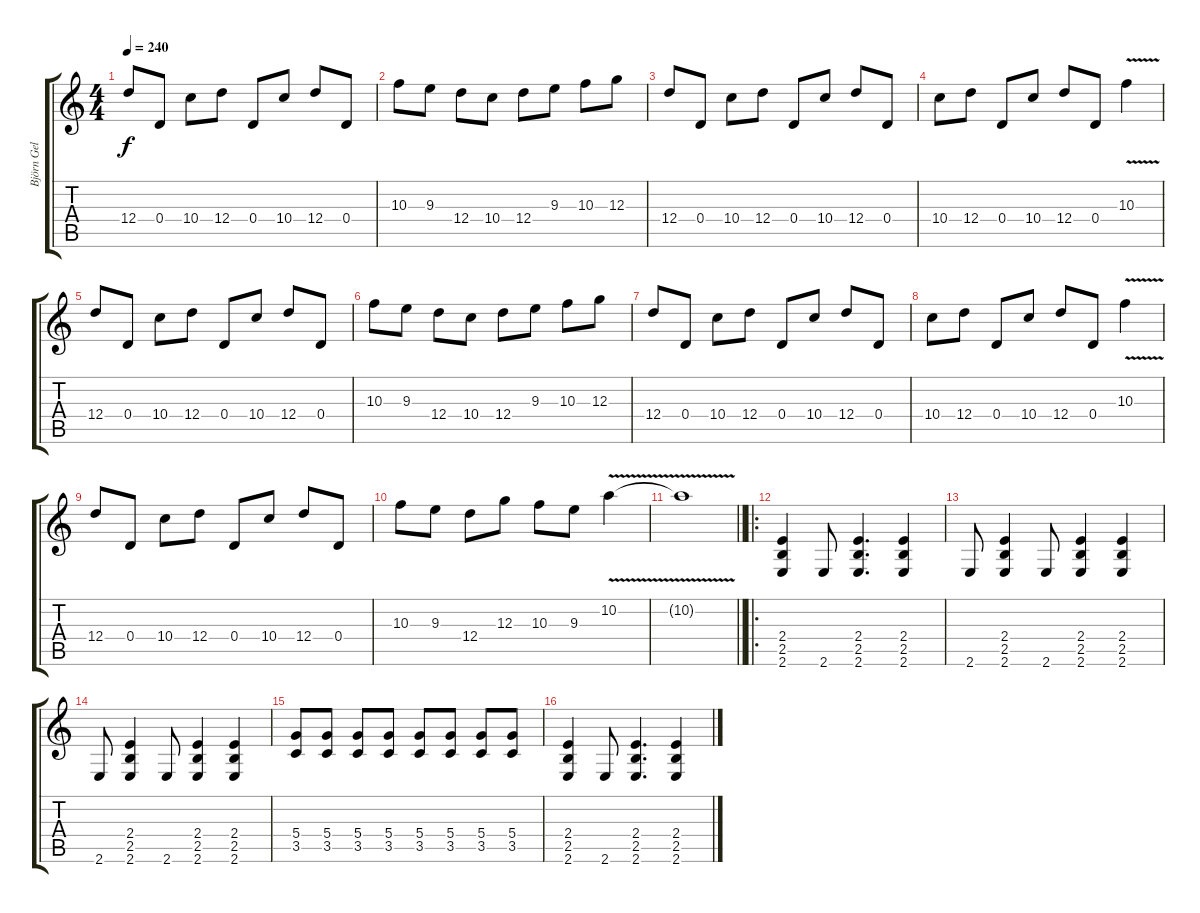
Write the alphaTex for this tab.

\track (" Björn Gelotte" " Björn Gel") {instrument overdrivenguitar}
\staff {score tabs}
\tuning (E4 B3 G3 D3 A2 D2) {hide}
\ts (4 4)
\tempo 240
\clef g2
\ks c
12.4.8{dy f} 0.4.8 10.4.8 12.4.8 0.4.8 10.4.8 12.4.8 0.4.8 |
10.3.8 9.3.8 12.4.8 10.4.8 12.4.8 9.3.8 10.3.8 12.3.8 |
12.4.8 0.4.8 10.4.8 12.4.8 0.4.8 10.4.8 12.4.8 0.4.8 |
10.4.8 12.4.8 0.4.8 10.4.8 12.4.8 0.4.8 10.3{v}.4 |
12.4.8 0.4.8 10.4.8 12.4.8 0.4.8 10.4.8 12.4.8 0.4.8 |
10.3.8 9.3.8 12.4.8 10.4.8 12.4.8 9.3.8 10.3.8 12.3.8 |
12.4.8 0.4.8 10.4.8 12.4.8 0.4.8 10.4.8 12.4.8 0.4.8 |
10.4.8 12.4.8 0.4.8 10.4.8 12.4.8 0.4.8 10.3{v}.4 |
12.4.8 0.4.8 10.4.8 12.4.8 0.4.8 10.4.8 12.4.8 0.4.8 |
10.3.8 9.3.8 12.4.8 12.3.8 10.3.8 9.3.8 10.2{v}.4 |
\barLineRight lightlight
10.2{t}.1 |
\ro
(2.4 2.5 2.6).4 2.6.8 (2.4 2.5 2.6).4{d} (2.4 2.5 2.6).4 |
2.6.8 (2.4 2.5 2.6).4 2.6.8 (2.4 2.5 2.6).4 (2.4 2.5 2.6).4 |
2.6.8 (2.4 2.5 2.6).4 2.6.8 (2.4 2.5 2.6).4 (2.4 2.5 2.6).4 |
(5.4 3.5).8 (5.4 3.5).8 (5.4 3.5).8 (5.4 3.5).8 (5.4 3.5).8 (5.4 3.5).8 (5.4 3.5).8 (5.4 3.5).8 |
(2.4 2.5 2.6).4 2.6.8 (2.4 2.5 2.6).4{d} (2.4 2.5 2.6).4
